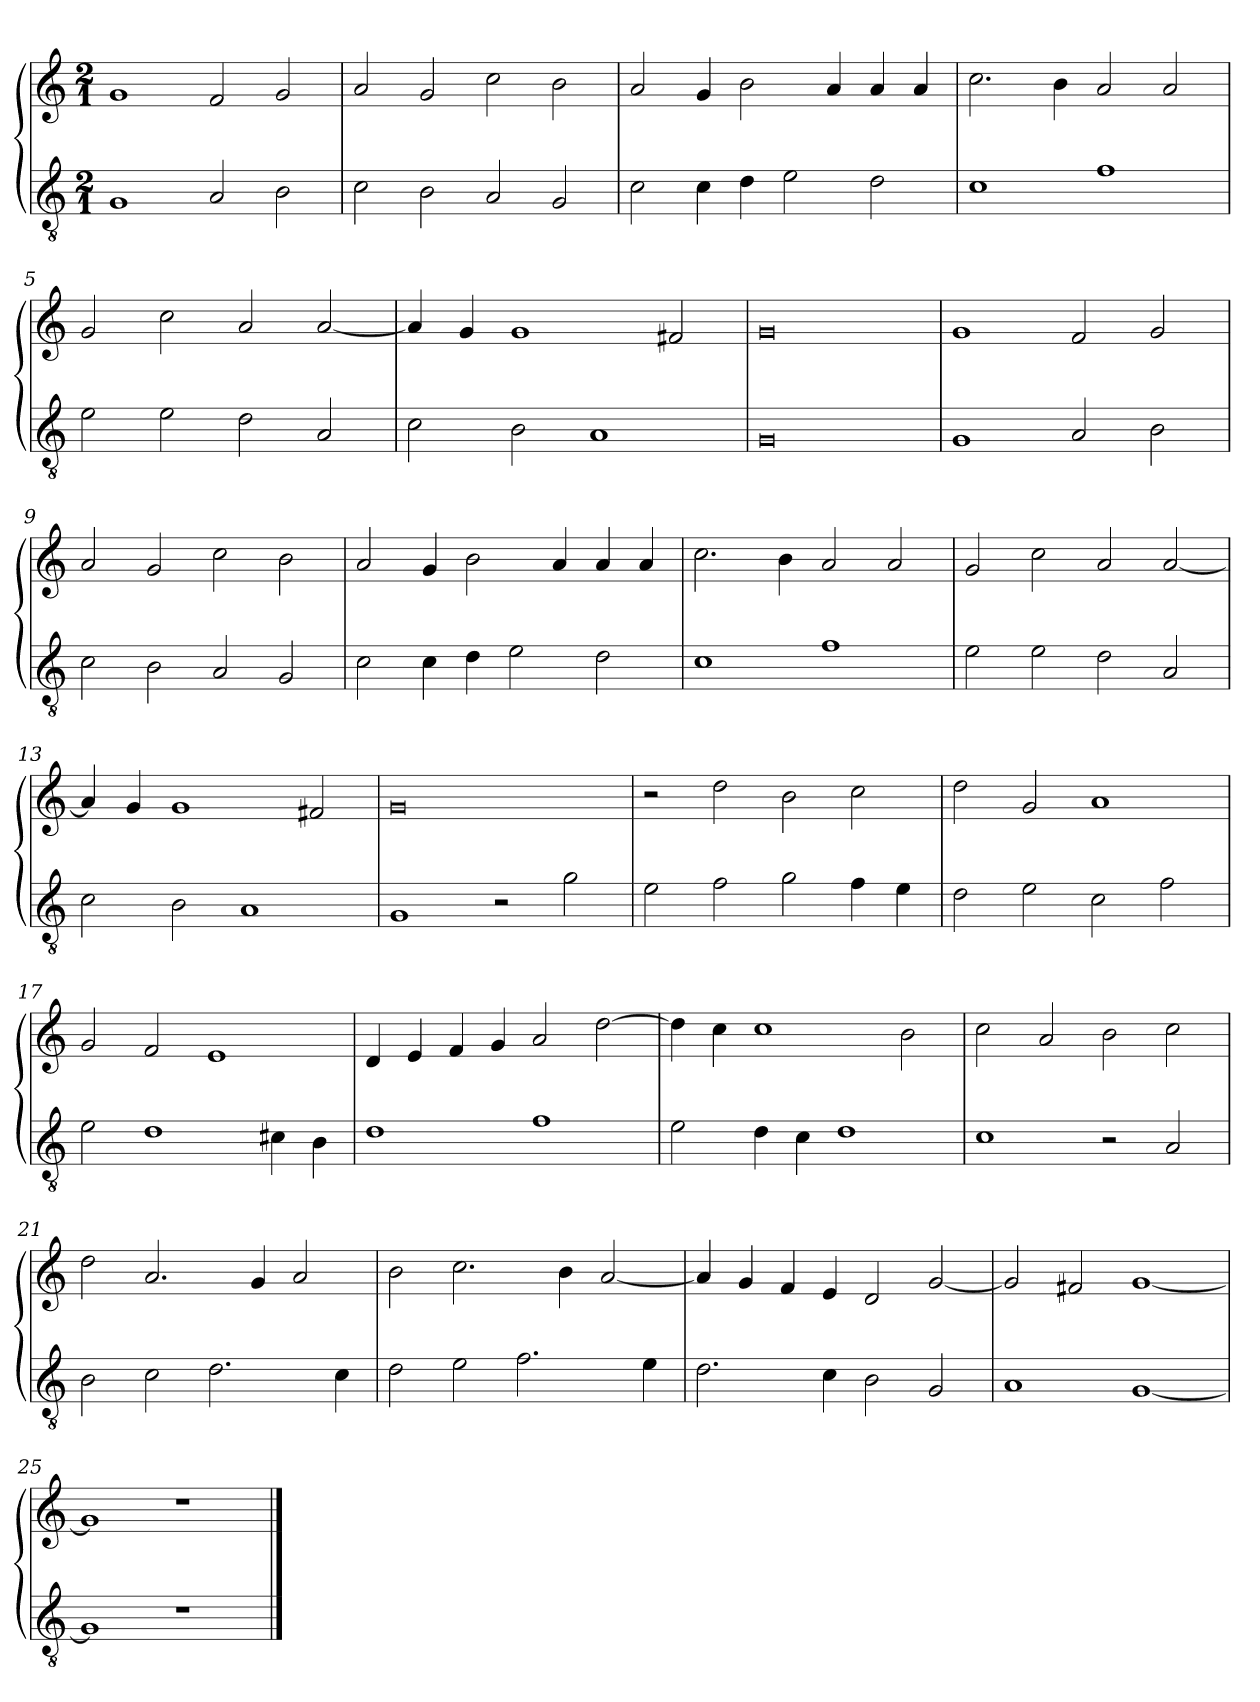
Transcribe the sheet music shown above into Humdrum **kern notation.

**kern	**kern
*part2	*part1
*staff2	*staff1
*clefGv2	*clefG2
*k[]	*k[]
*M2/1	*M2/1
=1	=1
1G	1g
2A	2f
2B	2g
=2	=2
2c	2a
2B	2g
2A	2cc
2G	2b
=3	=3
2c	2a
4c	4g
4d	2b
2e	.
.	4a
2d	4a
.	4a
=4	=4
1c	2.cc
.	4b
1f	2a
.	2a
=5	=5
2e	2g
2e	2cc
2d	2a
2A	[2a
=6	=6
2c	4a]
.	4g
2B	1g
1A	.
.	2f#X
=7	=7
0G	0g
=8	=8
1G	1g
2A	2f
2B	2g
=9	=9
2c	2a
2B	2g
2A	2cc
2G	2b
=10	=10
2c	2a
4c	4g
4d	2b
2e	.
.	4a
2d	4a
.	4a
=11	=11
1c	2.cc
.	4b
1f	2a
.	2a
=12	=12
2e	2g
2e	2cc
2d	2a
2A	[2a
=13	=13
2c	4a]
.	4g
2B	1g
1A	.
.	2f#X
=14	=14
1G	0g
2r	.
2g	.
=15	=15
2e	2r
2f	2dd
2g	2b
4f	2cc
4e	.
=16	=16
2d	2dd
2e	2g
2c	1a
2f	.
=17	=17
2e	2g
1d	2f
.	1e
4c#X	.
4B	.
=18	=18
1d	4d
.	4e
.	4f
.	4g
1f	2a
.	[2dd
=19	=19
2e	4dd]
.	4cc
4d	1cc
4c	.
1d	.
.	2b
=20	=20
1c	2cc
.	2a
2r	2b
2A	2cc
=21	=21
2B	2dd
2c	2.a
2.d	.
.	4g
.	2a
4c	.
=22	=22
2d	2b
2e	2.cc
2.f	.
.	4b
.	[2a
4e	.
=23	=23
2.d	4a]
.	4g
.	4f
4c	4e
2B	2d
2G	[2g
=24	=24
1A	2g]
.	2f#X
[1G	[1g
=25	=25
1G]	1g]
1r	1r
==	==
*-	*-
